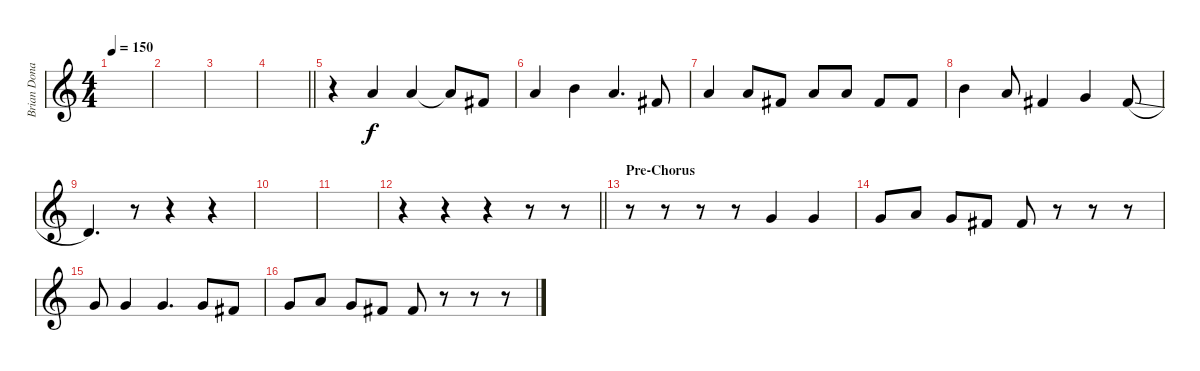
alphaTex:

\track ("Brian Donahue (Backup Vocals/Harmonies)" "Brian Dona") {instrument clarinet}
\staff {score}
\tuning (E4 B3 G3 D3 A2 E2) {hide}
\ts (4 4)
\tempo 150
\clef g2
\ks c
|
|
|
\barLineRight lightlight
|
r.4{volume 9} 10.2.4 10.2.4 10.2{t}.8 7.2.8 |
10.2.4 12.2.4 10.2.4{d} 7.2.8 |
10.2.4 10.2.8 7.2.8 10.2.8 10.2.8 7.2.8 7.2.8 |
7.1.4 10.2.8 7.2.4 8.2.4 11.3{sl}.8 |
7.3.4{d} r.8 r.4 r.4 |
|
|
\barLineRight lightlight
r.4 r.4 r.4 r.8 r.8 |
\section ("" "Pre-Chorus")
r.8 r.8 r.8 r.8 3.1.4 3.1.4 |
3.1.8 5.1.8 3.1.8 7.2.8 7.2.8 r.8 r.8 r.8 |
3.1.8 3.1.4 3.1.4{d} 3.1.8 7.2.8 |
3.1.8 5.1.8 3.1.8 11.3.8 11.3.8 r.8 r.8 r.8
